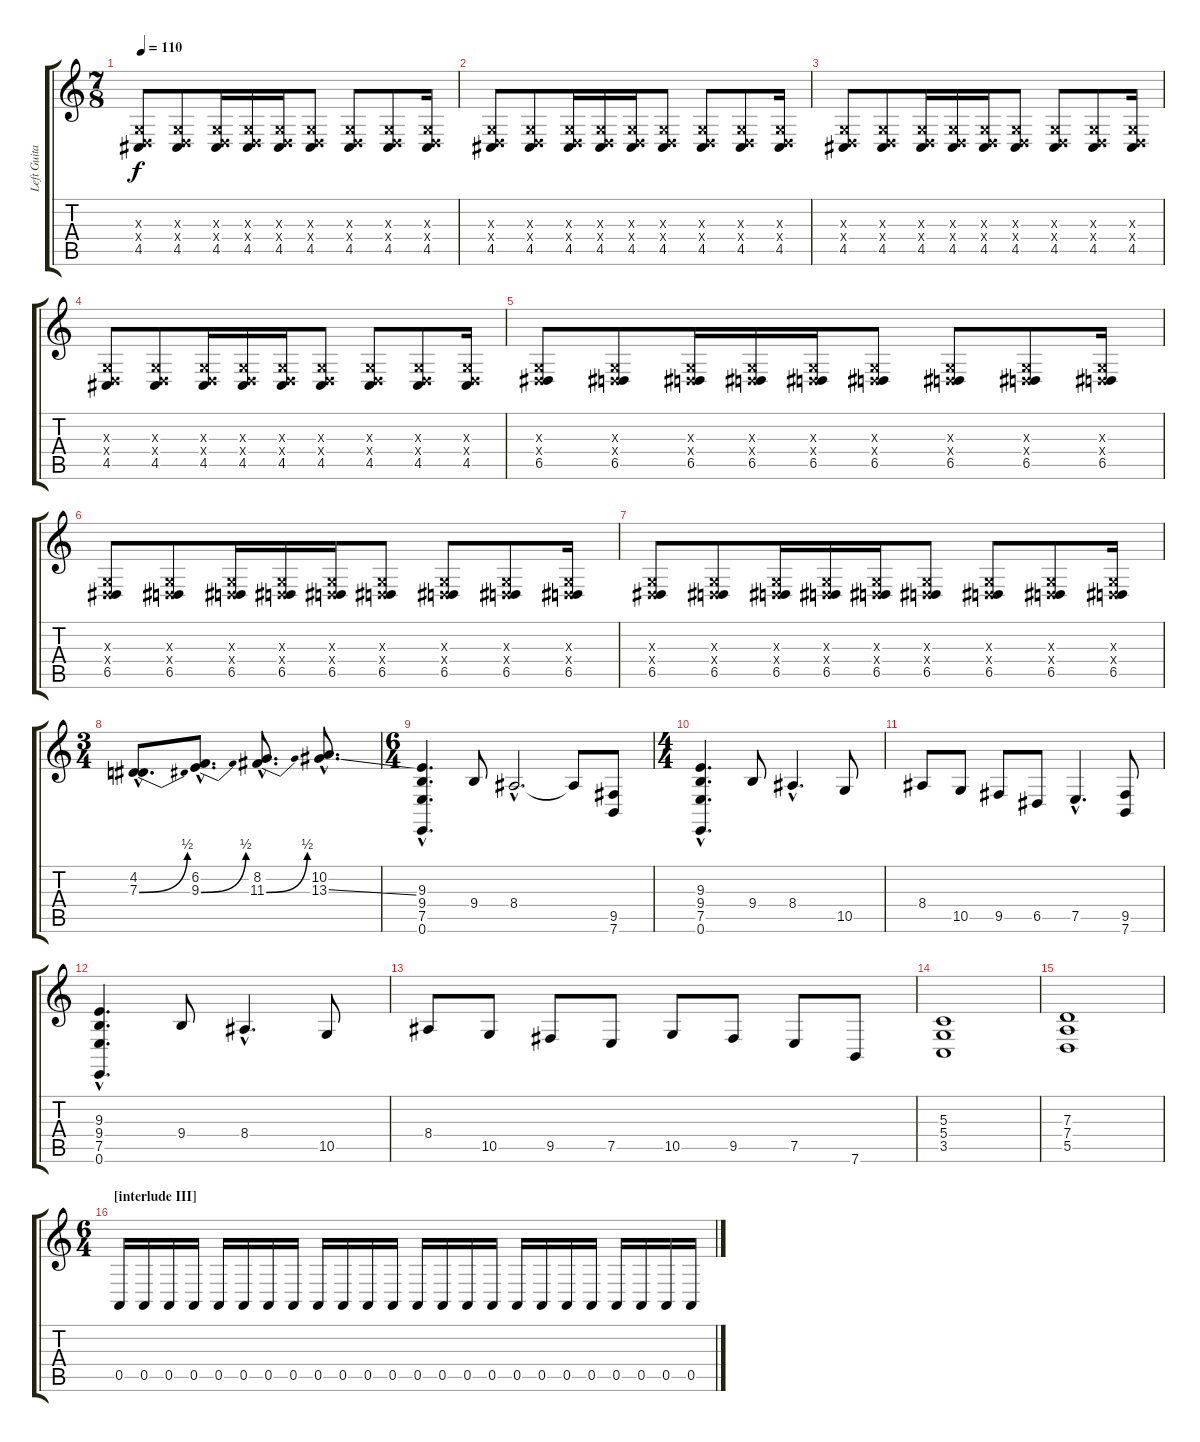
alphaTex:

\track ("Left Guitar Synth" "Left Guita") {instrument pad5bowed}
\staff {score tabs}
\tuning (E4 B3 G3 D3 A2 E2) {hide}
\ts (7 8)
\tempo 110
\clef g2
\ks c
(0.3{x} 0.4{x} 4.5).8{dy f} (0.3{x} 0.4{x} 4.5).8 (0.3{x} 0.4{x} 4.5).16 (0.3{x} 0.4{x} 4.5).16 (0.3{x} 0.4{x} 4.5).16 (0.3{x} 0.4{x} 4.5).8 (0.3{x} 0.4{x} 4.5).8 (0.3{x} 0.4{x} 4.5).8 (0.3{x} 0.4{x} 4.5).16 |
(0.3{x} 0.4{x} 4.5).8 (0.3{x} 0.4{x} 4.5).8 (0.3{x} 0.4{x} 4.5).16 (0.3{x} 0.4{x} 4.5).16 (0.3{x} 0.4{x} 4.5).16 (0.3{x} 0.4{x} 4.5).8 (0.3{x} 0.4{x} 4.5).8 (0.3{x} 0.4{x} 4.5).8 (0.3{x} 0.4{x} 4.5).16 |
(0.3{x} 0.4{x} 4.5).8 (0.3{x} 0.4{x} 4.5).8 (0.3{x} 0.4{x} 4.5).16 (0.3{x} 0.4{x} 4.5).16 (0.3{x} 0.4{x} 4.5).16 (0.3{x} 0.4{x} 4.5).8 (0.3{x} 0.4{x} 4.5).8 (0.3{x} 0.4{x} 4.5).8 (0.3{x} 0.4{x} 4.5).16 |
(0.3{x} 0.4{x} 4.5).8 (0.3{x} 0.4{x} 4.5).8 (0.3{x} 0.4{x} 4.5).16 (0.3{x} 0.4{x} 4.5).16 (0.3{x} 0.4{x} 4.5).16 (0.3{x} 0.4{x} 4.5).8 (0.3{x} 0.4{x} 4.5).8 (0.3{x} 0.4{x} 4.5).8 (0.3{x} 0.4{x} 4.5).16 |
(0.3{x} 0.4{x} 6.5).8 (0.3{x} 0.4{x} 6.5).8 (0.3{x} 0.4{x} 6.5).16 (0.3{x} 0.4{x} 6.5).16 (0.3{x} 0.4{x} 6.5).16 (0.3{x} 0.4{x} 6.5).8 (0.3{x} 0.4{x} 6.5).8 (0.3{x} 0.4{x} 6.5).8 (0.3{x} 0.4{x} 6.5).16 |
(0.3{x} 0.4{x} 6.5).8 (0.3{x} 0.4{x} 6.5).8 (0.3{x} 0.4{x} 6.5).16 (0.3{x} 0.4{x} 6.5).16 (0.3{x} 0.4{x} 6.5).16 (0.3{x} 0.4{x} 6.5).8 (0.3{x} 0.4{x} 6.5).8 (0.3{x} 0.4{x} 6.5).8 (0.3{x} 0.4{x} 6.5).16 |
(0.3{x} 0.4{x} 6.5).8 (0.3{x} 0.4{x} 6.5).8 (0.3{x} 0.4{x} 6.5).16 (0.3{x} 0.4{x} 6.5).16 (0.3{x} 0.4{x} 6.5).16 (0.3{x} 0.4{x} 6.5).8 (0.3{x} 0.4{x} 6.5).8 (0.3{x} 0.4{x} 6.5).8 (0.3{x} 0.4{x} 6.5).16 |
\ts (3 4)
(4.2{hac} 7.3{be (bend 0 0 60 2) hac}).8{d} (6.2{hac} 9.3{be (bend 0 0 60 2) hac}).8{d} (8.2{hac} 11.3{be (bend 0 0 60 2) hac}).8{d} (10.2{hac} 13.3{ss hac}).8{d} |
\ts (6 4)
(9.3{hac} 9.4{hac} 7.5{hac} 0.6{hac}).4{d} 9.4.8 8.4{hac}.2{d} 8.4{t}.8 (9.5 7.6).8 |
\ts (4 4)
(9.3{hac} 9.4{hac} 7.5{hac} 0.6{hac}).4{d} 9.4.8 8.4{hac}.4{d} 10.5.8 |
8.4.8 10.5.8 9.5.8 6.5.8 7.5{hac}.4{d} (9.5 7.6).8 |
(9.3{hac} 9.4{hac} 7.5{hac} 0.6{hac}).4{d} 9.4.8 8.4{hac}.4{d} 10.5.8 |
8.4.8 10.5.8 9.5.8 7.5.8 10.5.8 9.5.8 7.5.8 7.6.8 |
(5.3 5.4 3.5).1 |
(7.3 7.4 5.5).1 |
\ts (6 4)
\section ("" "[interlude III]")
0.5.16 0.5.16 0.5.16 0.5.16 0.5.16 0.5.16 0.5.16 0.5.16 0.5.16 0.5.16 0.5.16 0.5.16 0.5.16 0.5.16 0.5.16 0.5.16 0.5.16 0.5.16 0.5.16 0.5.16 0.5.16 0.5.16 0.5.16 0.5.16
